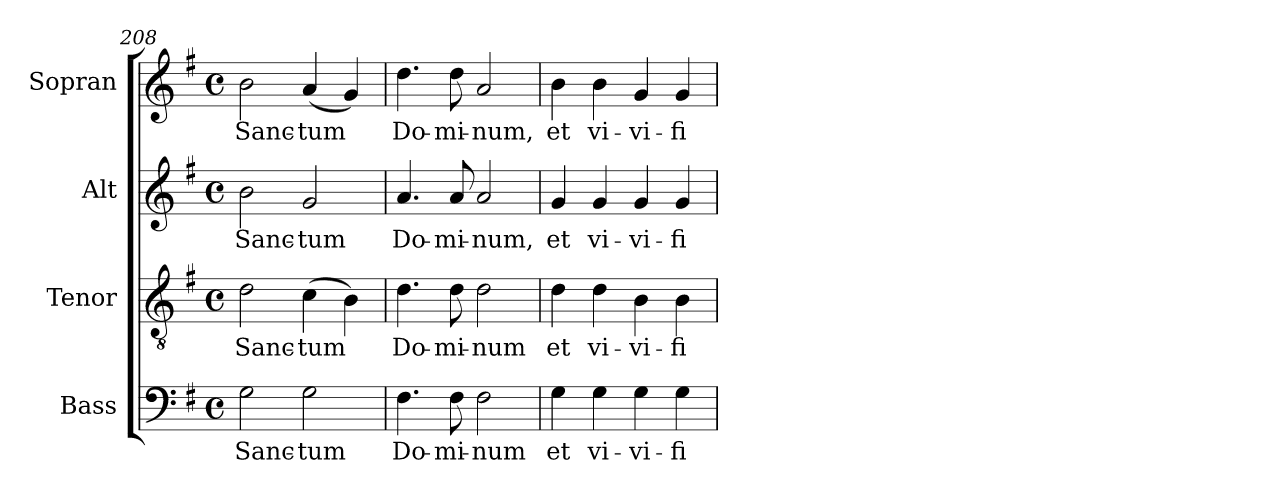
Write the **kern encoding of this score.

**kern	**text	**kern	**text	**kern	**text	**kern	**text
*part4	*part4	*part3	*part3	*part2	*part2	*part1	*part1
*staff4	*staff4	*staff3	*staff3	*staff2	*staff2	*staff1	*staff1
*I"Bass	*	*I"Tenor	*	*I"Alt	*	*I"Sopran	*
*I'B.	*	*I'T.	*	*I'A.	*	*I'S.	*
*clefF4	*	*clefGv2	*	*clefG2	*	*clefG2	*
*k[f#]	*	*k[f#]	*	*k[f#]	*	*k[f#]	*
*G:	*	*G:	*	*G:	*	*G:	*
*M4/4	*	*M4/4	*	*M4/4	*	*M4/4	*
*met(c)	*	*met(c)	*	*met(c)	*	*met(c)	*
=208	=208	=208	=208	=208	=208	=208	=208
!	!LO:LY:b	!	!LO:LY:b	!	!LO:LY:b	!	!LO:LY:b
2G\	Sanc-	2d\	Sanc-	2b\	Sanc-	2b\	Sanc-
!	!LO:LY:b	!	!LO:LY:b	!	!LO:LY:b	!	!LO:LY:b
2G\	-tum	(>4c\	-tum	2g/	-tum	(<4a/	-tum
.	.	4B\)	.	.	.	4g/)	.
=209	=209	=209	=209	=209	=209	=209	=209
!	!LO:LY:b	!	!LO:LY:b	!	!LO:LY:b	!	!LO:LY:b
4.F#\	Do-	4.d\	Do-	4.a/	Do-	4.dd\	Do-
!	!LO:LY:b	!	!LO:LY:b	!	!LO:LY:b	!	!LO:LY:b
8F#\	-mi-	8d\	-mi-	8a/	-mi-	8dd\	-mi-
!	!LO:LY:b	!	!LO:LY:b	!	!LO:LY:b	!	!LO:LY:b
2F#\	-num	2d\	-num	2a/	-num,	2a/	-num,
!!LO:LB:g=z
=210	=210	=210	=210	=210	=210	=210	=210
!	!LO:LY:b	!	!LO:LY:b	!	!LO:LY:b	!	!LO:LY:b
4G\	et	4d\	et	4g/	et	4b\	et
!	!LO:LY:b	!	!LO:LY:b	!	!LO:LY:b	!	!LO:LY:b
4G\	vi-	4d\	vi-	4g/	vi-	4b\	vi-
!	!LO:LY:b	!	!LO:LY:b	!	!LO:LY:b	!	!LO:LY:b
4G\	-vi-	4B\	-vi-	4g/	-vi-	4g/	-vi-
!	!LO:LY:b	!	!LO:LY:b	!	!LO:LY:b	!	!LO:LY:b
4G\	-fi-	4B\	-fi-	4g/	-fi-	4g/	-fi-
=	=	=	=	=	=	=	=
*-	*-	*-	*-	*-	*-	*-	*-
